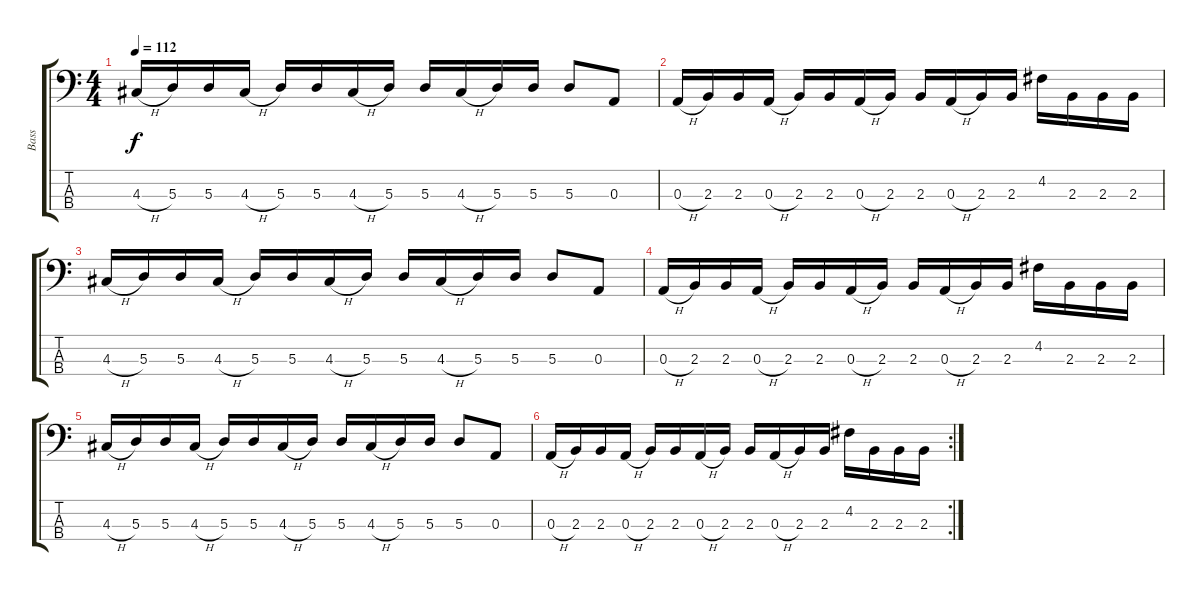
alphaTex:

\track ("Bass" "Bass") {instrument electricbasspick}
\staff {score tabs}
\tuning (G2 D2 A1 E1) {hide}
\ts (4 4)
\tempo 112
\clef f4
\ks c
4.3{h}.16{dy f} 5.3.16 5.3.16 4.3{h}.16 5.3.16 5.3.16 4.3{h}.16 5.3.16 5.3.16 4.3{h}.16 5.3.16 5.3.16 5.3.8 0.3.8 |
0.3{h}.16 2.3.16 2.3.16 0.3{h}.16 2.3.16 2.3.16 0.3{h}.16 2.3.16 2.3.16 0.3{h}.16 2.3.16 2.3.16 4.2.16 2.3.16 2.3.16 2.3.16 |
4.3{h}.16 5.3.16 5.3.16 4.3{h}.16 5.3.16 5.3.16 4.3{h}.16 5.3.16 5.3.16 4.3{h}.16 5.3.16 5.3.16 5.3.8 0.3.8 |
0.3{h}.16 2.3.16 2.3.16 0.3{h}.16 2.3.16 2.3.16 0.3{h}.16 2.3.16 2.3.16 0.3{h}.16 2.3.16 2.3.16 4.2.16 2.3.16 2.3.16 2.3.16 |
4.3{h}.16 5.3.16 5.3.16 4.3{h}.16 5.3.16 5.3.16 4.3{h}.16 5.3.16 5.3.16 4.3{h}.16 5.3.16 5.3.16 5.3.8 0.3.8 |
\rc 2
0.3{h}.16 2.3.16 2.3.16 0.3{h}.16 2.3.16 2.3.16 0.3{h}.16 2.3.16 2.3.16 0.3{h}.16 2.3.16 2.3.16 4.2.16 2.3.16 2.3.16 2.3.16
